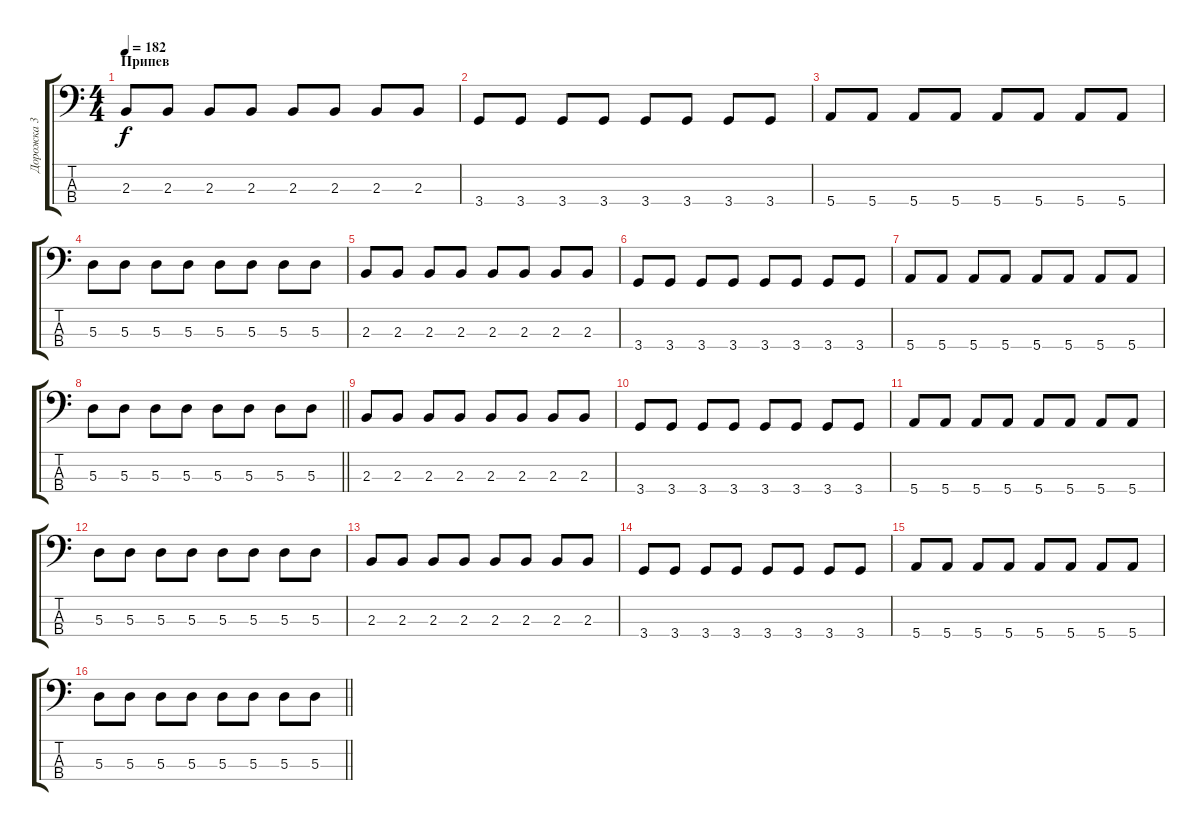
\track ("Дорожка 3" "Дорожка 3") {instrument electricbasspick}
\staff {score tabs}
\tuning (G2 D2 A1 E1) {hide}
\ts (4 4)
\section ("" "Припев")
\tempo 182
\clef f4
\ks c
2.3.8{dy f} 2.3.8 2.3.8 2.3.8 2.3.8 2.3.8 2.3.8 2.3.8 |
3.4.8 3.4.8 3.4.8 3.4.8 3.4.8 3.4.8 3.4.8 3.4.8 |
5.4.8 5.4.8 5.4.8 5.4.8 5.4.8 5.4.8 5.4.8 5.4.8 |
5.3.8 5.3.8 5.3.8 5.3.8 5.3.8 5.3.8 5.3.8 5.3.8 |
2.3.8 2.3.8 2.3.8 2.3.8 2.3.8 2.3.8 2.3.8 2.3.8 |
3.4.8 3.4.8 3.4.8 3.4.8 3.4.8 3.4.8 3.4.8 3.4.8 |
5.4.8 5.4.8 5.4.8 5.4.8 5.4.8 5.4.8 5.4.8 5.4.8 |
\barLineRight lightlight
5.3.8 5.3.8 5.3.8 5.3.8 5.3.8 5.3.8 5.3.8 5.3.8 |
2.3.8 2.3.8 2.3.8 2.3.8 2.3.8 2.3.8 2.3.8 2.3.8 |
3.4.8 3.4.8 3.4.8 3.4.8 3.4.8 3.4.8 3.4.8 3.4.8 |
5.4.8 5.4.8 5.4.8 5.4.8 5.4.8 5.4.8 5.4.8 5.4.8 |
5.3.8 5.3.8 5.3.8 5.3.8 5.3.8 5.3.8 5.3.8 5.3.8 |
2.3.8 2.3.8 2.3.8 2.3.8 2.3.8 2.3.8 2.3.8 2.3.8 |
3.4.8 3.4.8 3.4.8 3.4.8 3.4.8 3.4.8 3.4.8 3.4.8 |
5.4.8 5.4.8 5.4.8 5.4.8 5.4.8 5.4.8 5.4.8 5.4.8 |
\barLineRight lightlight
5.3.8 5.3.8 5.3.8 5.3.8 5.3.8 5.3.8 5.3.8 5.3.8
